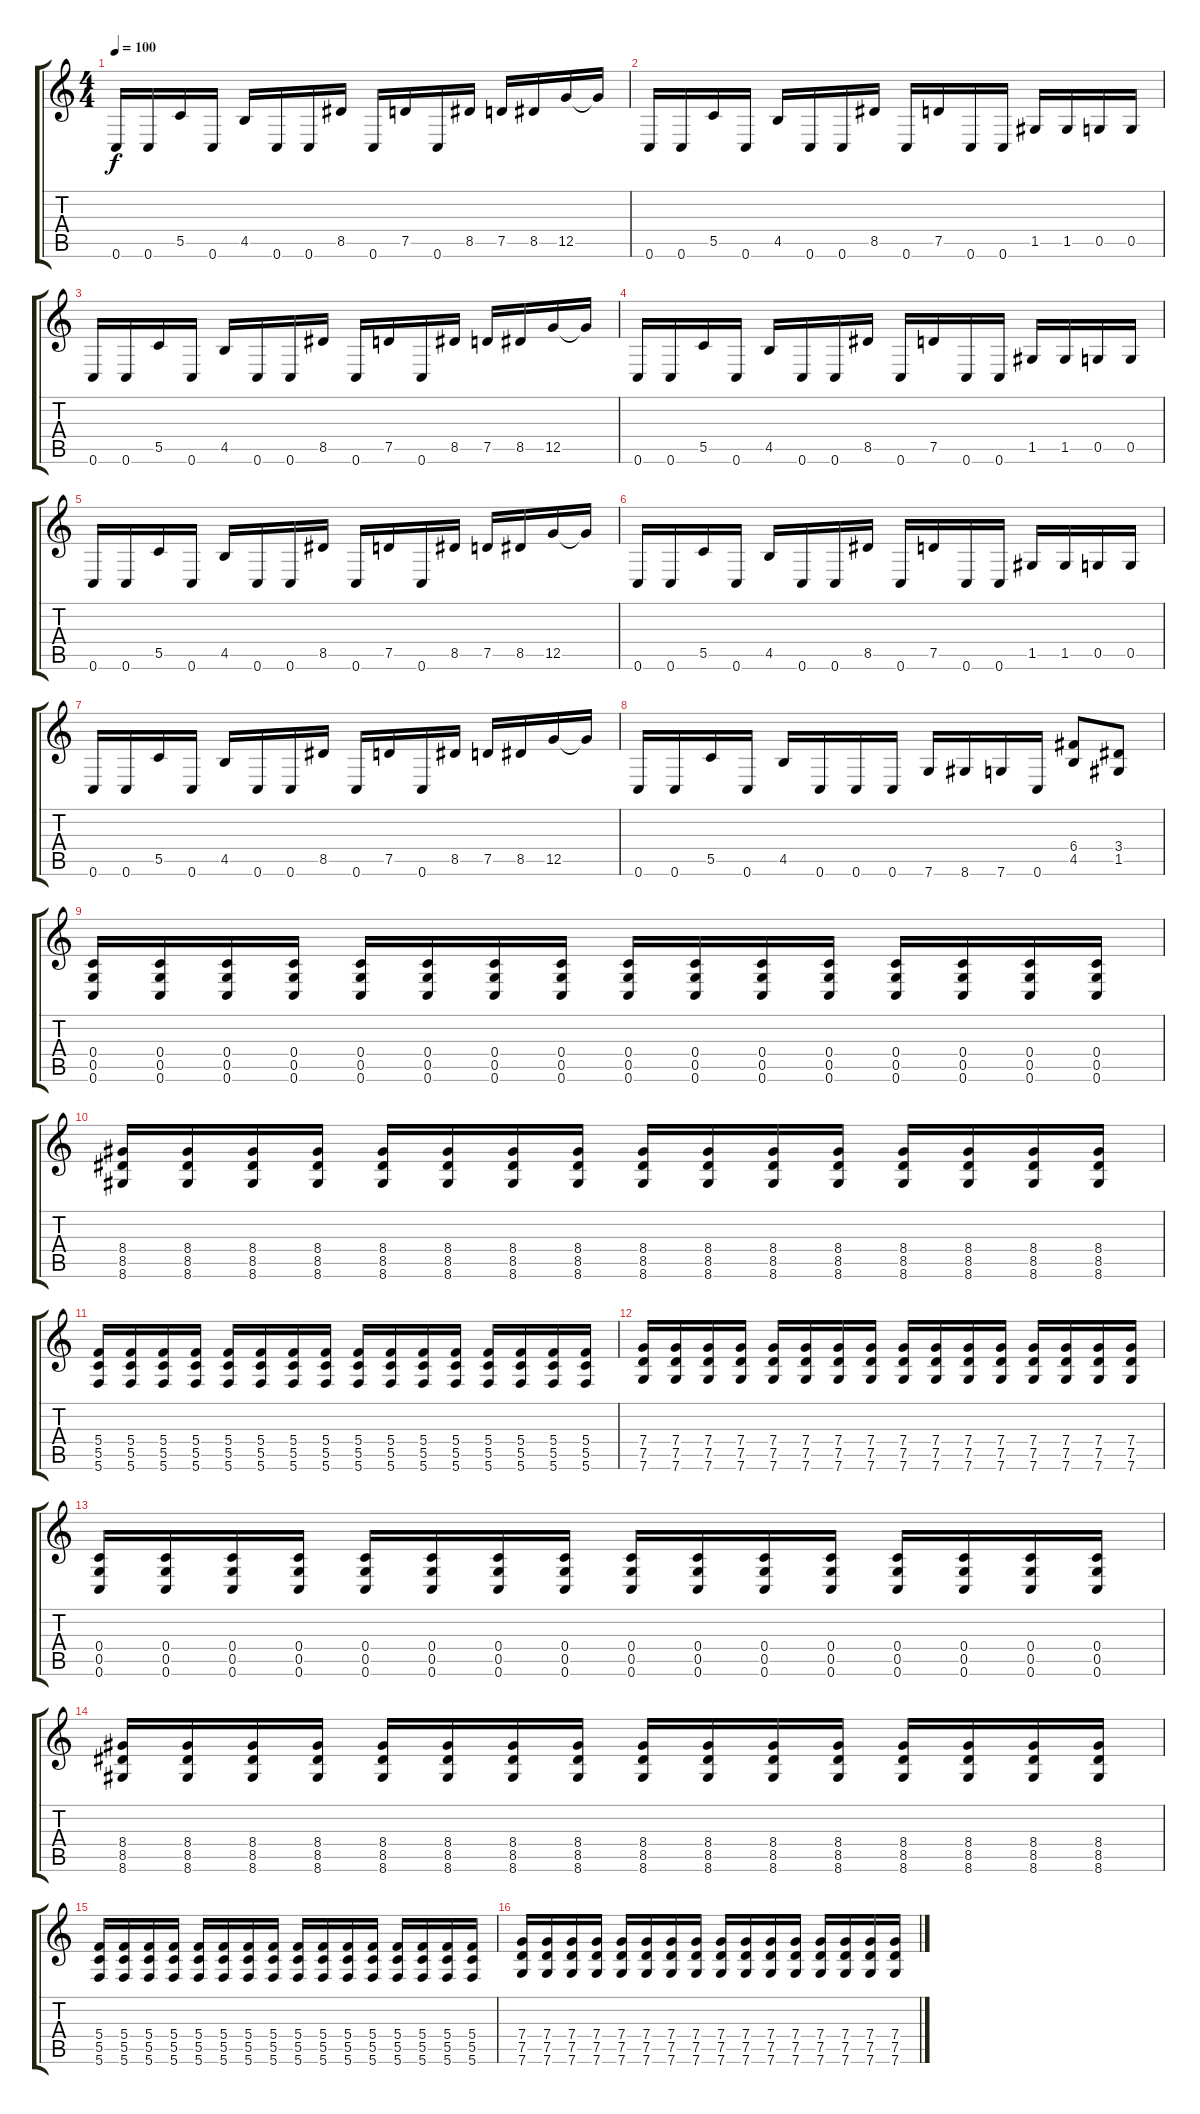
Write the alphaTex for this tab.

\track (" " " ") {instrument distortionguitar}
\staff {score tabs}
\tuning (D4 A3 F3 C3 G2 C2) {hide}
\ts (4 4)
\tempo 100
\clef g2
\ks c
0.6.16{dy f} 0.6.16 5.5.16 0.6.16 4.5.16 0.6.16 0.6.16 8.5.16 0.6.16 7.5.16 0.6.16 8.5.16 7.5.16 8.5.16 12.5.16 12.5{t}.16 |
0.6.16 0.6.16 5.5.16 0.6.16 4.5.16 0.6.16 0.6.16 8.5.16 0.6.16 7.5.16 0.6.16 0.6.16 1.5.16 1.5.16 0.5.16 0.5.16 |
0.6.16 0.6.16 5.5.16 0.6.16 4.5.16 0.6.16 0.6.16 8.5.16 0.6.16 7.5.16 0.6.16 8.5.16 7.5.16 8.5.16 12.5.16 12.5{t}.16 |
0.6.16 0.6.16 5.5.16 0.6.16 4.5.16 0.6.16 0.6.16 8.5.16 0.6.16 7.5.16 0.6.16 0.6.16 1.5.16 1.5.16 0.5.16 0.5.16 |
0.6.16 0.6.16 5.5.16 0.6.16 4.5.16 0.6.16 0.6.16 8.5.16 0.6.16 7.5.16 0.6.16 8.5.16 7.5.16 8.5.16 12.5.16 12.5{t}.16 |
0.6.16 0.6.16 5.5.16 0.6.16 4.5.16 0.6.16 0.6.16 8.5.16 0.6.16 7.5.16 0.6.16 0.6.16 1.5.16 1.5.16 0.5.16 0.5.16 |
0.6.16 0.6.16 5.5.16 0.6.16 4.5.16 0.6.16 0.6.16 8.5.16 0.6.16 7.5.16 0.6.16 8.5.16 7.5.16 8.5.16 12.5.16 12.5{t}.16 |
0.6.16 0.6.16 5.5.16 0.6.16 4.5.16 0.6.16 0.6.16 0.6.16 7.6.16 8.6.16 7.6.16 0.6.16 (6.4 4.5).8 (3.4 1.5).8 |
(0.4 0.5 0.6).16 (0.4 0.5 0.6).16 (0.4 0.5 0.6).16 (0.4 0.5 0.6).16 (0.4 0.5 0.6).16 (0.4 0.5 0.6).16 (0.4 0.5 0.6).16 (0.4 0.5 0.6).16 (0.4 0.5 0.6).16 (0.4 0.5 0.6).16 (0.4 0.5 0.6).16 (0.4 0.5 0.6).16 (0.4 0.5 0.6).16 (0.4 0.5 0.6).16 (0.4 0.5 0.6).16 (0.4 0.5 0.6).16 |
(8.4 8.5 8.6).16 (8.4 8.5 8.6).16 (8.4 8.5 8.6).16 (8.4 8.5 8.6).16 (8.4 8.5 8.6).16 (8.4 8.5 8.6).16 (8.4 8.5 8.6).16 (8.4 8.5 8.6).16 (8.4 8.5 8.6).16 (8.4 8.5 8.6).16 (8.4 8.5 8.6).16 (8.4 8.5 8.6).16 (8.4 8.5 8.6).16 (8.4 8.5 8.6).16 (8.4 8.5 8.6).16 (8.4 8.5 8.6).16 |
(5.4 5.5 5.6).16 (5.4 5.5 5.6).16 (5.4 5.5 5.6).16 (5.4 5.5 5.6).16 (5.4 5.5 5.6).16 (5.4 5.5 5.6).16 (5.4 5.5 5.6).16 (5.4 5.5 5.6).16 (5.4 5.5 5.6).16 (5.4 5.5 5.6).16 (5.4 5.5 5.6).16 (5.4 5.5 5.6).16 (5.4 5.5 5.6).16 (5.4 5.5 5.6).16 (5.4 5.5 5.6).16 (5.4 5.5 5.6).16 |
(7.4 7.5 7.6).16 (7.4 7.5 7.6).16 (7.4 7.5 7.6).16 (7.4 7.5 7.6).16 (7.4 7.5 7.6).16 (7.4 7.5 7.6).16 (7.4 7.5 7.6).16 (7.4 7.5 7.6).16 (7.4 7.5 7.6).16 (7.4 7.5 7.6).16 (7.4 7.5 7.6).16 (7.4 7.5 7.6).16 (7.4 7.5 7.6).16 (7.4 7.5 7.6).16 (7.4 7.5 7.6).16 (7.4 7.5 7.6).16 |
(0.4 0.5 0.6).16 (0.4 0.5 0.6).16 (0.4 0.5 0.6).16 (0.4 0.5 0.6).16 (0.4 0.5 0.6).16 (0.4 0.5 0.6).16 (0.4 0.5 0.6).16 (0.4 0.5 0.6).16 (0.4 0.5 0.6).16 (0.4 0.5 0.6).16 (0.4 0.5 0.6).16 (0.4 0.5 0.6).16 (0.4 0.5 0.6).16 (0.4 0.5 0.6).16 (0.4 0.5 0.6).16 (0.4 0.5 0.6).16 |
(8.4 8.5 8.6).16 (8.4 8.5 8.6).16 (8.4 8.5 8.6).16 (8.4 8.5 8.6).16 (8.4 8.5 8.6).16 (8.4 8.5 8.6).16 (8.4 8.5 8.6).16 (8.4 8.5 8.6).16 (8.4 8.5 8.6).16 (8.4 8.5 8.6).16 (8.4 8.5 8.6).16 (8.4 8.5 8.6).16 (8.4 8.5 8.6).16 (8.4 8.5 8.6).16 (8.4 8.5 8.6).16 (8.4 8.5 8.6).16 |
(5.4 5.5 5.6).16 (5.4 5.5 5.6).16 (5.4 5.5 5.6).16 (5.4 5.5 5.6).16 (5.4 5.5 5.6).16 (5.4 5.5 5.6).16 (5.4 5.5 5.6).16 (5.4 5.5 5.6).16 (5.4 5.5 5.6).16 (5.4 5.5 5.6).16 (5.4 5.5 5.6).16 (5.4 5.5 5.6).16 (5.4 5.5 5.6).16 (5.4 5.5 5.6).16 (5.4 5.5 5.6).16 (5.4 5.5 5.6).16 |
(7.4 7.5 7.6).16 (7.4 7.5 7.6).16 (7.4 7.5 7.6).16 (7.4 7.5 7.6).16 (7.4 7.5 7.6).16 (7.4 7.5 7.6).16 (7.4 7.5 7.6).16 (7.4 7.5 7.6).16 (7.4 7.5 7.6).16 (7.4 7.5 7.6).16 (7.4 7.5 7.6).16 (7.4 7.5 7.6).16 (7.4 7.5 7.6).16 (7.4 7.5 7.6).16 (7.4 7.5 7.6).16 (7.4 7.5 7.6).16
